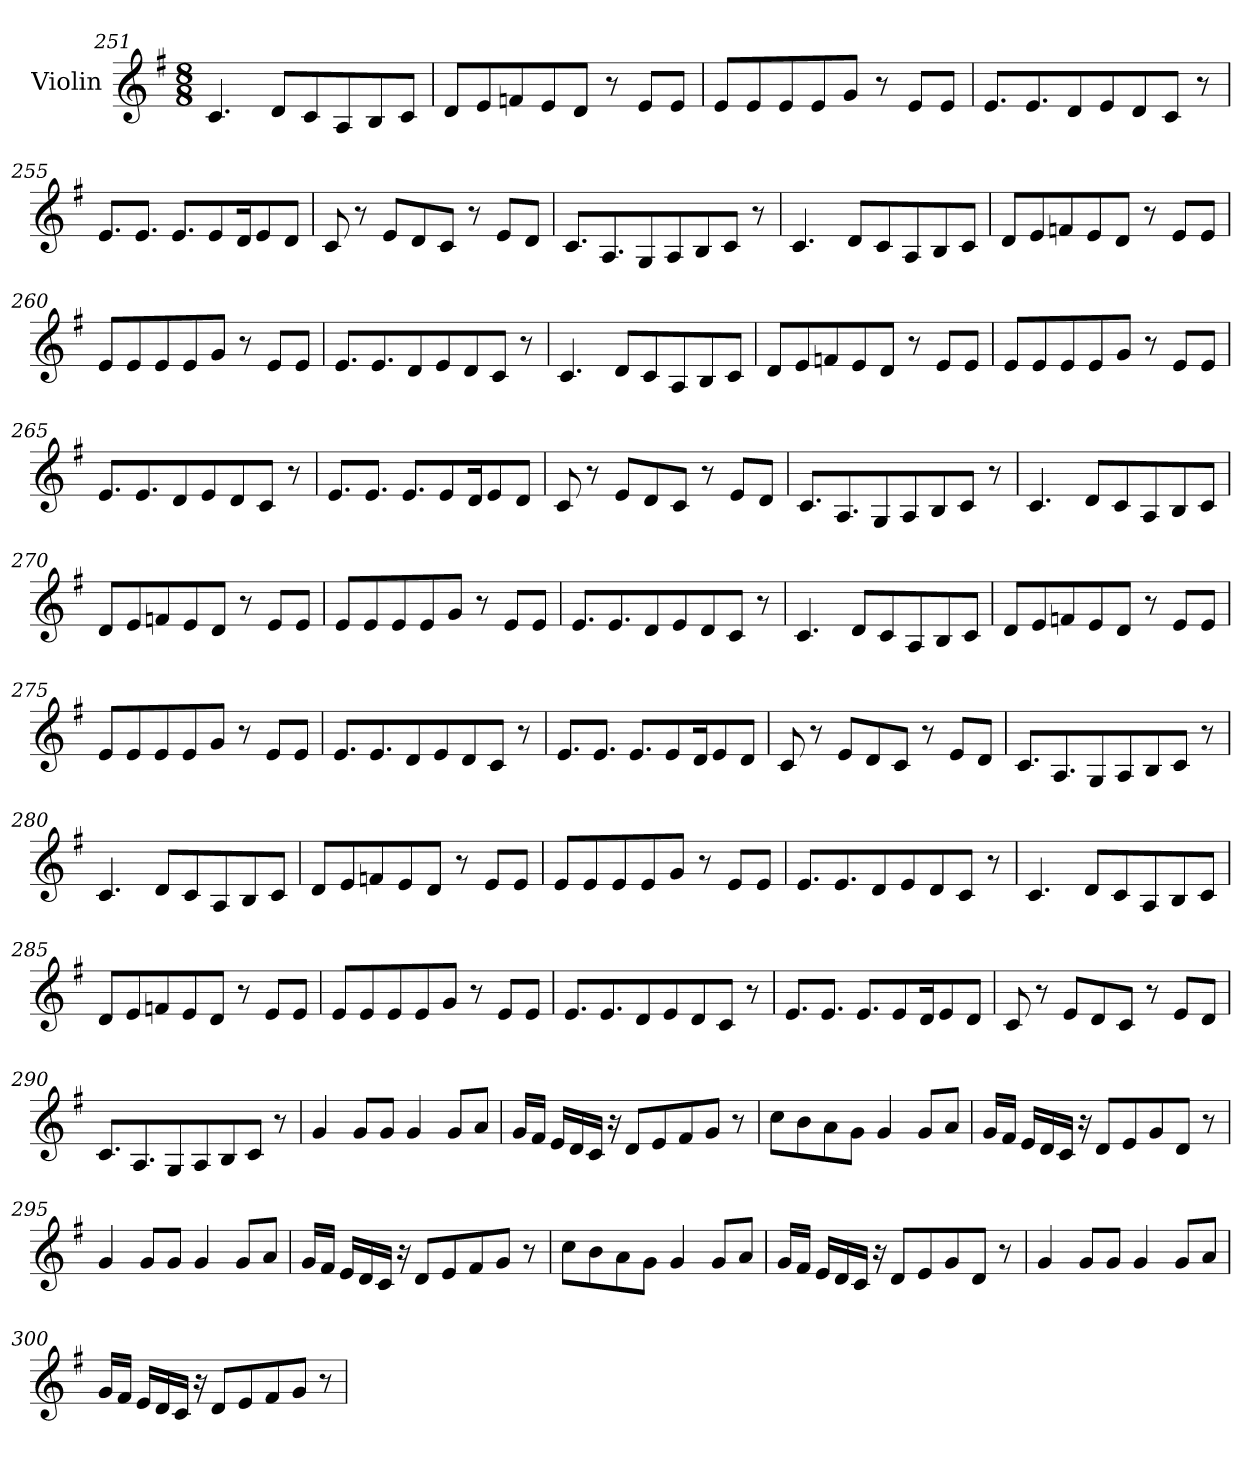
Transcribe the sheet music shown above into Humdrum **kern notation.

**kern
*part1
*staff1
*I"Violin
!!LO:LB:g=z
*clefG2
*k[f#]
*G:
*M8/8
=251
4.c/
8d/L
8c/
8A/
8B/
8c/J
=252
8d/L
8e/
8fn/
8e/
8d/J
8r
8e/L
8e/J
=253
8e/L
8e/
8e/
8e/
8g/J
8r
8e/L
8e/J
=254
8.e/L
8.e/
8d/
8e/
8d/
8c/J
8r
!!LO:LB:g=z
=255
8.e/L
8.e/J
8.e/L
8e/
16d/K
8e/
8d/J
=256
8c/
8r
8e/L
8d/
8c/J
8r
8e/L
8d/J
=257
8.c/L
8.A/
8G/
8A/
8B/
8c/J
8r
=258
4.c/
8d/L
8c/
8A/
8B/
8c/J
!!LO:LB:g=z
=259
8d/L
8e/
8fn/
8e/
8d/J
8r
8e/L
8e/J
=260
8e/L
8e/
8e/
8e/
8g/J
8r
8e/L
8e/J
=261
8.e/L
8.e/
8d/
8e/
8d/
8c/J
8r
=262
4.c/
8d/L
8c/
8A/
8B/
8c/J
!!LO:LB:g=z
=263
8d/L
8e/
8fn/
8e/
8d/J
8r
8e/L
8e/J
=264
8e/L
8e/
8e/
8e/
8g/J
8r
8e/L
8e/J
=265
8.e/L
8.e/
8d/
8e/
8d/
8c/J
8r
=266
8.e/L
8.e/J
8.e/L
8e/
16d/K
8e/
8d/J
!!LO:LB:g=z
=267
8c/
8r
8e/L
8d/
8c/J
8r
8e/L
8d/J
=268
8.c/L
8.A/
8G/
8A/
8B/
8c/J
8r
=269
4.c/
8d/L
8c/
8A/
8B/
8c/J
=270
8d/L
8e/
8fn/
8e/
8d/J
8r
8e/L
8e/J
!!LO:LB:g=z
=271
8e/L
8e/
8e/
8e/
8g/J
8r
8e/L
8e/J
=272
8.e/L
8.e/
8d/
8e/
8d/
8c/J
8r
=273
4.c/
8d/L
8c/
8A/
8B/
8c/J
=274
8d/L
8e/
8fn/
8e/
8d/J
8r
8e/L
8e/J
!!LO:PB:g=z
=275
8e/L
8e/
8e/
8e/
8g/J
8r
8e/L
8e/J
=276
8.e/L
8.e/
8d/
8e/
8d/
8c/J
8r
=277
8.e/L
8.e/J
8.e/L
8e/
16d/K
8e/
8d/J
=278
8c/
8r
8e/L
8d/
8c/J
8r
8e/L
8d/J
!!LO:LB:g=z
=279
8.c/L
8.A/
8G/
8A/
8B/
8c/J
8r
=280
4.c/
8d/L
8c/
8A/
8B/
8c/J
=281
8d/L
8e/
8fn/
8e/
8d/J
8r
8e/L
8e/J
=282
8e/L
8e/
8e/
8e/
8g/J
8r
8e/L
8e/J
!!LO:LB:g=z
=283
8.e/L
8.e/
8d/
8e/
8d/
8c/J
8r
=284
4.c/
8d/L
8c/
8A/
8B/
8c/J
=285
8d/L
8e/
8fn/
8e/
8d/J
8r
8e/L
8e/J
=286
8e/L
8e/
8e/
8e/
8g/J
8r
8e/L
8e/J
!!LO:LB:g=z
=287
8.e/L
8.e/
8d/
8e/
8d/
8c/J
8r
=288
8.e/L
8.e/J
8.e/L
8e/
16d/K
8e/
8d/J
=289
8c/
8r
8e/L
8d/
8c/J
8r
8e/L
8d/J
=290
8.c/L
8.A/
8G/
8A/
8B/
8c/J
8r
!!LO:LB:g=z
=291
4g/
8g/L
8g/J
4g/
8g/L
8a/J
=292
16g/LL
16f#/JJ
16e/LL
16d/
16c/JJ
16r
8d/L
8e/
8f#/
8g/J
8r
=293
8cc\L
8b\
8a\
8g\J
4g/
8g/L
8a/J
!!LO:LB:g=z
=294
16g/LL
16f#/JJ
16e/LL
16d/
16c/JJ
16r
8d/L
8e/
8g/
8d/J
8r
=295
4g/
8g/L
8g/J
4g/
8g/L
8a/J
=296
16g/LL
16f#/JJ
16e/LL
16d/
16c/JJ
16r
8d/L
8e/
8f#/
8g/J
8r
!!LO:LB:g=z
=297
8cc\L
8b\
8a\
8g\J
4g/
8g/L
8a/J
=298
16g/LL
16f#/JJ
16e/LL
16d/
16c/JJ
16r
8d/L
8e/
8g/
8d/J
8r
=299
4g/
8g/L
8g/J
4g/
8g/L
8a/J
!!LO:LB:g=z
=300
16g/LL
16f#/JJ
16e/LL
16d/
16c/JJ
16r
8d/L
8e/
8f#/
8g/J
8r
=
*-
